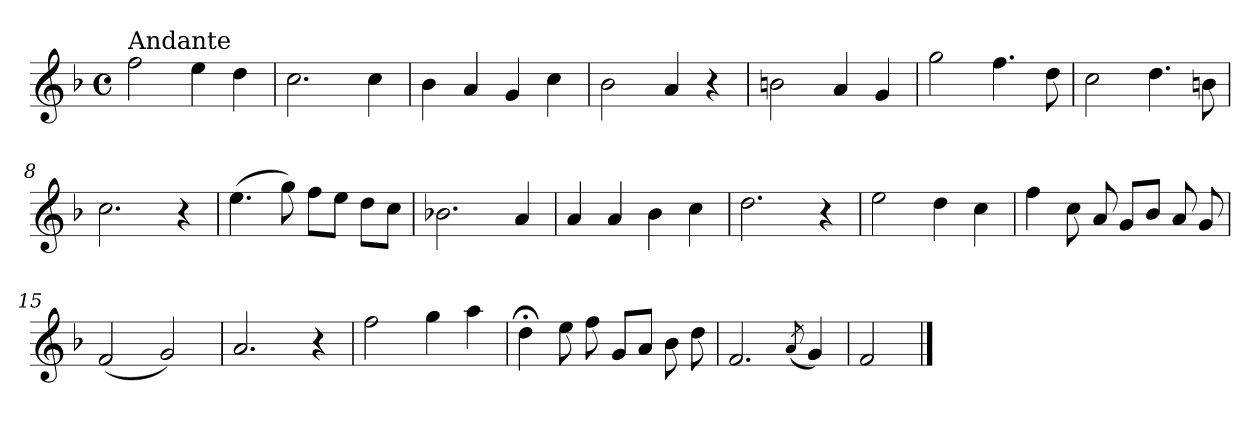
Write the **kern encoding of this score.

**kern
*part1
*staff1
*clefG2
*k[b-]
*F:
*M4/4
*met(c)
=1
!LO:TX:a:t=Andante
2ff\
4ee\
4dd\
=2
2.cc\
4cc\
=3
4b-\
4a/
4g/
4cc\
=4
2b-\
4a/
4r
=5
2bn\
4a/
4g/
=6
2gg\
4.ff\
8dd\
!!LO:LB:g=z
=7
2cc\
4.dd\
8bn\
=8
2.cc\
4r
=9
(>4.ee\
8gg\)
8ff\L
8ee\J
8dd\L
8cc\J
=10
2.b-X\
4a/
=11
4a/
4a/
4b-\
4cc\
=12
2.dd\
4r
=13
2ee\
4dd\
4cc\
!!LO:LB:g=z
=14
4ff\
8cc\
8a/
8g/L
8b-/J
8a/
8g/
=15
(<2f/
2g/)
=16
2.a/
4r
=17
2ff\
4gg\
4aa\
=18
4dd;<\
8ee\
8ff\
8g/L
8a/J
8b-\
8dd\
=19
2.f/
(<8qa/
4g/)
!!LO:LB:g=z
=20
2f/
==
*-
